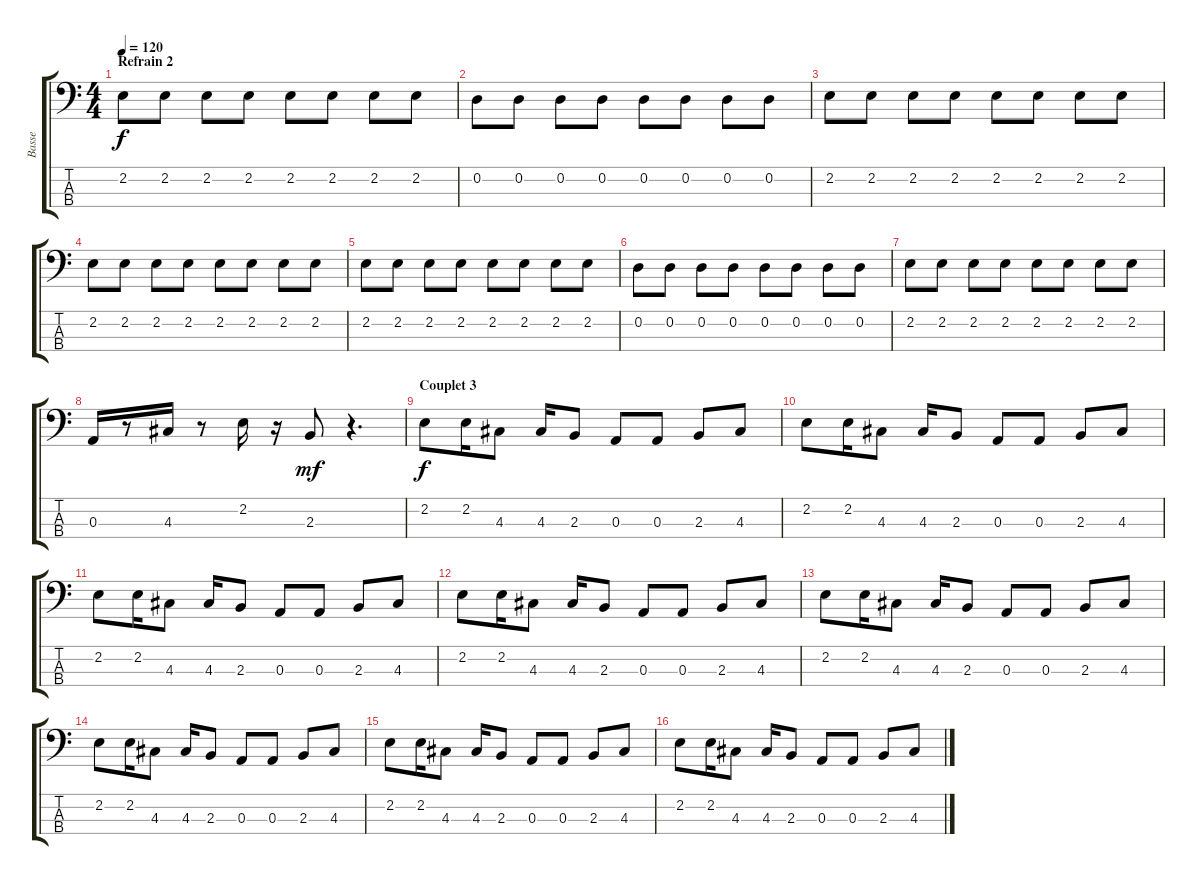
\track ("Basse" "Basse") {instrument electricbassfinger}
\staff {score tabs}
\tuning (G2 D2 A1 E1) {hide}
\ts (4 4)
\section ("" "Refrain 2")
\tempo 120
\clef f4
\ks c
2.2.8{dy f} 2.2.8 2.2.8 2.2.8 2.2.8 2.2.8 2.2.8 2.2.8 |
0.2.8 0.2.8 0.2.8 0.2.8 0.2.8 0.2.8 0.2.8 0.2.8 |
2.2.8 2.2.8 2.2.8 2.2.8 2.2.8 2.2.8 2.2.8 2.2.8 |
2.2.8 2.2.8 2.2.8 2.2.8 2.2.8 2.2.8 2.2.8 2.2.8 |
2.2.8 2.2.8 2.2.8 2.2.8 2.2.8 2.2.8 2.2.8 2.2.8 |
0.2.8 0.2.8 0.2.8 0.2.8 0.2.8 0.2.8 0.2.8 0.2.8 |
2.2.8 2.2.8 2.2.8 2.2.8 2.2.8 2.2.8 2.2.8 2.2.8 |
0.3.16 r.8 4.3.16 r.8 2.2.16 r.16 2.3.8{dy mf} r.4{d} |
\section ("" "Couplet 3")
2.2.8{dy f} 2.2.16 4.3.8 4.3.16 2.3.8 0.3.8 0.3.8 2.3.8 4.3.8 |
2.2.8 2.2.16 4.3.8 4.3.16 2.3.8 0.3.8 0.3.8 2.3.8 4.3.8 |
2.2.8 2.2.16 4.3.8 4.3.16 2.3.8 0.3.8 0.3.8 2.3.8 4.3.8 |
2.2.8 2.2.16 4.3.8 4.3.16 2.3.8 0.3.8 0.3.8 2.3.8 4.3.8 |
2.2.8 2.2.16 4.3.8 4.3.16 2.3.8 0.3.8 0.3.8 2.3.8 4.3.8 |
2.2.8 2.2.16 4.3.8 4.3.16 2.3.8 0.3.8 0.3.8 2.3.8 4.3.8 |
2.2.8 2.2.16 4.3.8 4.3.16 2.3.8 0.3.8 0.3.8 2.3.8 4.3.8 |
2.2.8 2.2.16 4.3.8 4.3.16 2.3.8 0.3.8 0.3.8 2.3.8 4.3.8
